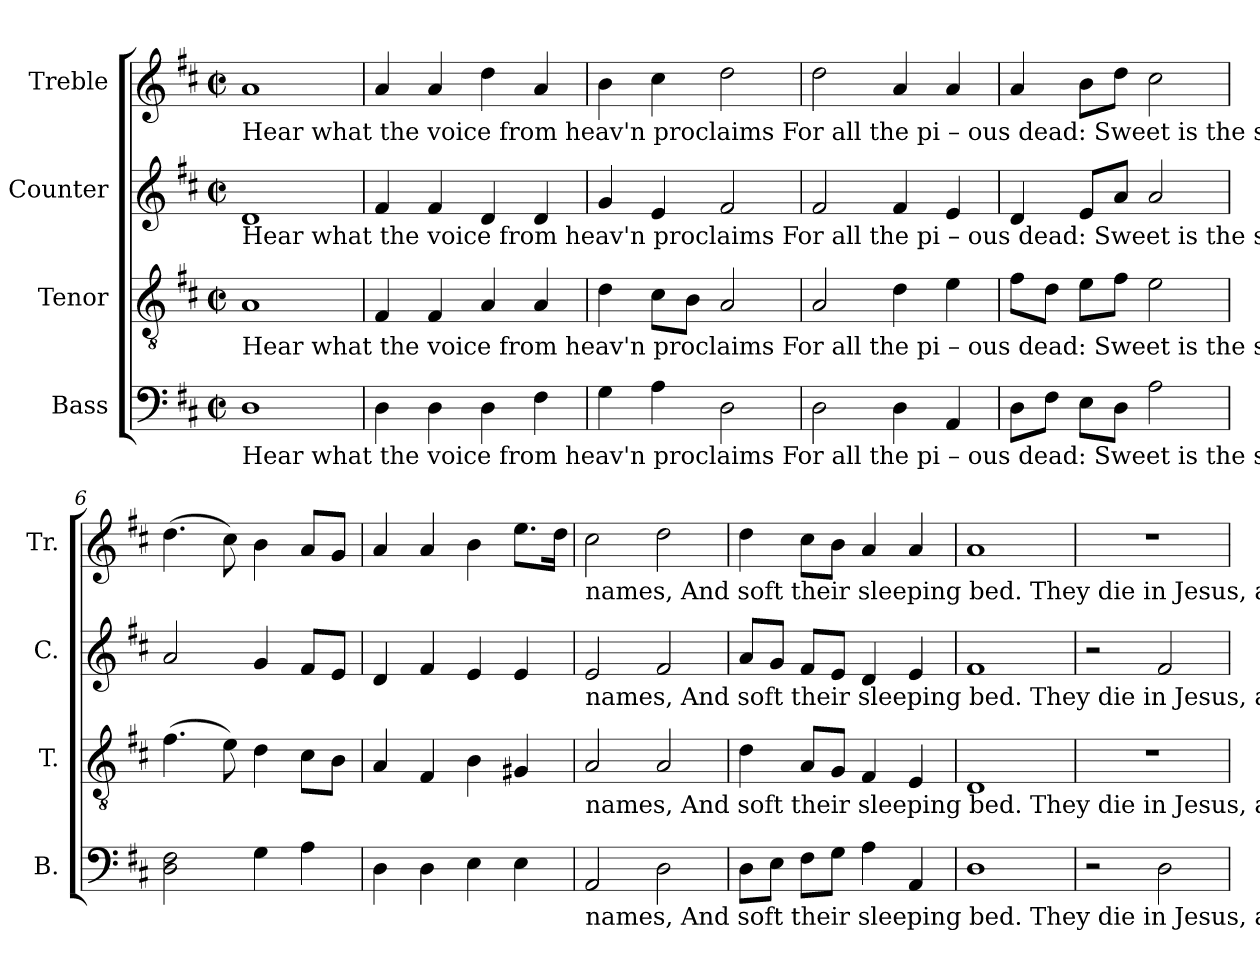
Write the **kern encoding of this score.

**kern	**kern	**kern	**kern
*part4	*part3	*part2	*part1
*staff4	*staff3	*staff2	*staff1
*I"Bass	*I"Tenor	*I"Counter	*I"Treble
*I'B.	*I'T.	*I'C.	*I'Tr.
*clefF4	*clefGv2	*clefG2	*clefG2
*k[f#c#]	*k[f#c#]	*k[f#c#]	*k[f#c#]
*M2/2	*M2/2	*M2/2	*M2/2
*met(c|)	*met(c|)	*met(c|)	*met(c|)
*MM100	*MM100	*MM100	*MM100
=1	=1	=1	=1
!	!	!	!LO:TX:b:t=Hear what the voice from heav'n proclaims  For  all  the   pi  –   ous   dead&colon;       Sweet    is    the      savor   of    their
!	!	!LO:TX:b:t=Hear what the voice from heav'n proclaims  For  all  the   pi  –   ous   dead&colon;       Sweet    is    the      savor   of    their	!
!	!LO:TX:b:t=Hear what the voice from heav'n proclaims  For  all  the   pi  –   ous   dead&colon;       Sweet    is    the      savor   of    their	!	!
!LO:TX:b:t=Hear what the voice from heav'n proclaims  For  all  the   pi  –   ous   dead&colon;       Sweet    is    the      savor   of    their	!	!	!
1D	1A	1d	1a
=2	=2	=2	=2
4D\	4F#/	4f#/	4a/
4D\	4F#/	4f#/	4a/
4D\	4A/	4d/	4dd\
4F#\	4A/	4d/	4a/
=3	=3	=3	=3
4G\	4d\	4g/	4b\
4A\	8c#\L	4e/	4cc#\
.	8B\J	.	.
2D\	2A/	2f#/	2dd\
=4	=4	=4	=4
2D\	2A/	2f#/	2dd\
4D\	4d\	4f#/	4a/
4AA/	4e\	4e/	4a/
=5	=5	=5	=5
8D\L	8f#\L	4d/	4a/
8F#\J	8d\J	.	.
8E\L	8e\L	8e/L	8b\L
8D\J	8f#\J	8a/J	8dd\J
2A\	2e\	2a/	2cc#\
=6	=6	=6	=6
2D\ 2F#\	(>4.f#\	2a/	(>4.dd\
.	8e\)	.	8cc#\)
4G\	4d\	4g/	4b\
4A\	8c#\L	8f#/L	8a/L
.	8B\J	8e/J	8g/J
=7	=7	=7	=7
4D\	4A/	4d/	4a/
4D\	4F#/	4f#/	4a/
4E\	4B\	4e/	4b\
4E\	4G#X/	4e/	8.ee\L
.	.	.	16dd\Jk
!!LO:LB:g=z
=8	=8	=8	=8
!	!	!	!LO:TX:b:t=names, And soft their sleeping bed.                                               They die in Jesus, and are blessed;  How kind their slumbers
!	!	!LO:TX:b:t=names, And soft their sleeping bed.  They die in Jesus, and are blessed; How kind their slumbers   are!              From	!
!	!LO:TX:b:t=names, And soft their sleeping bed.                   They die in Jesus, and are blessed; How kind their slumbers are!  From	!	!
!LO:TX:b:t=names, And soft their sleeping bed.  They die in Jesus, and are blessed; How kind their slumbers   are!            From	!	!	!
2AA/	2A/	2e/	2cc#\
2D\	2A/	2f#/	2dd\
=9	=9	=9	=9
8D\L	4d\	8a/L	4dd\
8E\J	.	8g/J	.
8F#\L	8A/L	8f#/L	8cc#\L
8G\J	8G/J	8e/J	8b\J
4A\	4F#/	4d/	4a/
4AA/	4E/	4e/	4a/
=10	=10	=10	=10
1D	1D	1f#	1a
=11	=11	=11	=11
2r	1r	2r	1r
2D\	.	2f#/	.
=	=	=	=
*-	*-	*-	*-
